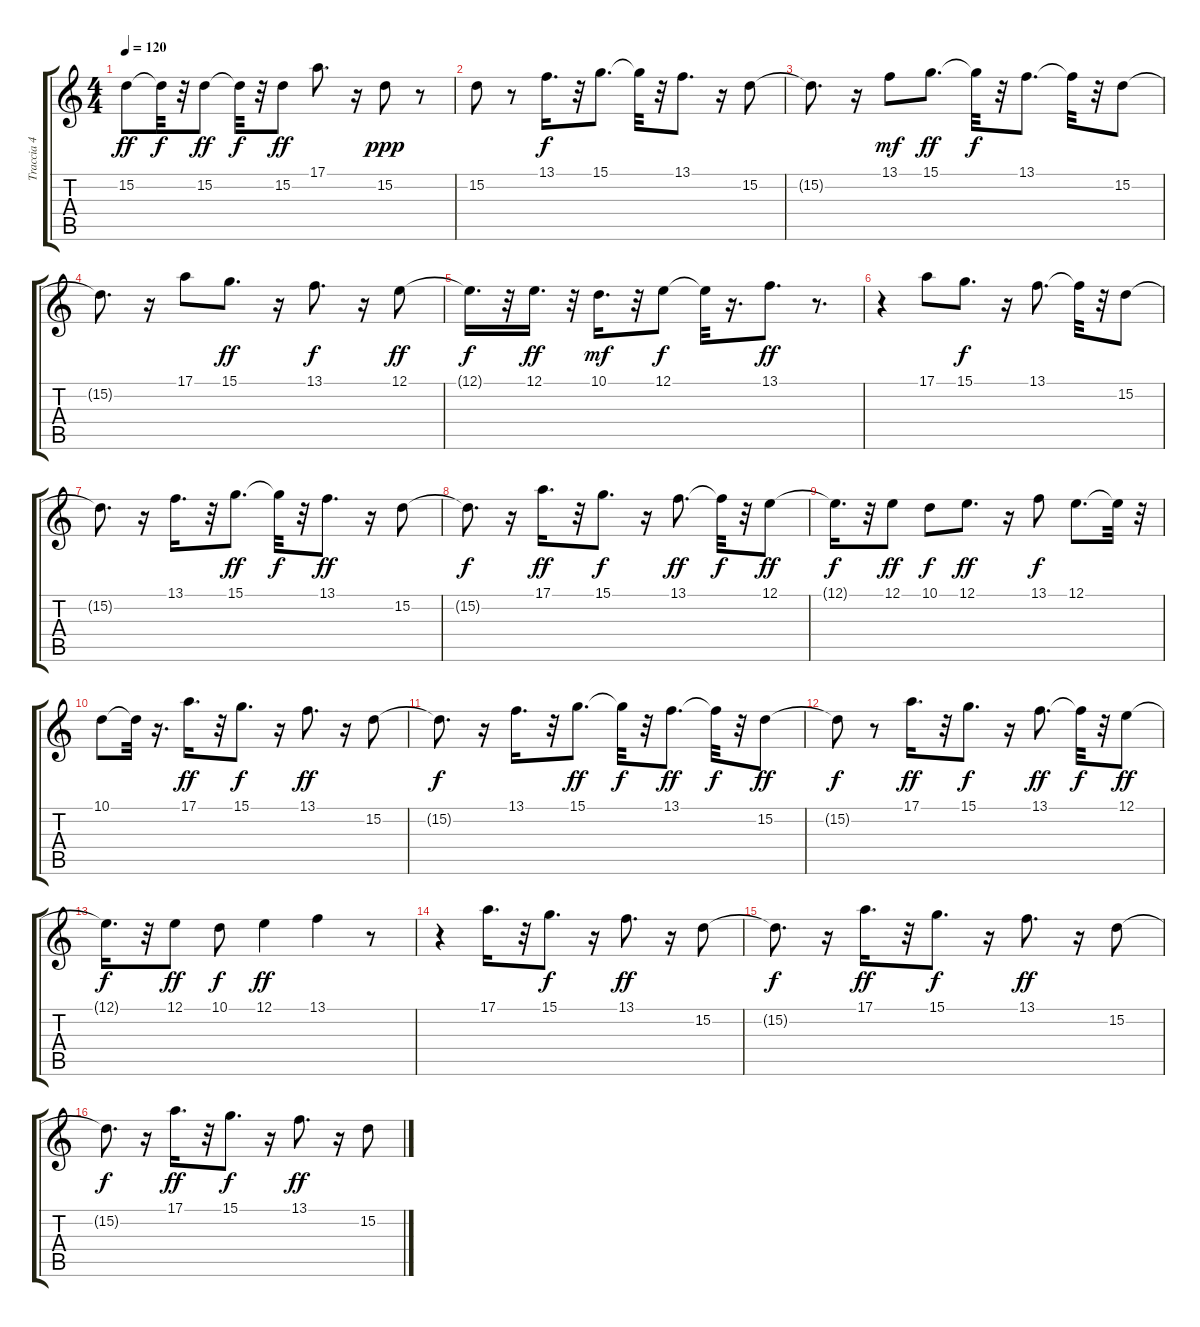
\track ("Traccia 4" "Traccia 4") {instrument lead8bassandlead}
\staff {score tabs}
\tuning (E4 B3 G3 D3 A2 E2) {hide}
\ts (4 4)
\tempo 120
\clef g2
\ks c
15.2.8{dy ff} 15.2{t}.32{dy f} r.32 15.2.8{dy ff} 15.2{t}.32{dy f} r.32 15.2.8{dy ff} 17.1.8{d} r.16 15.2.8{dy ppp} r.8 |
15.2.8 r.8 13.1.16{d dy f} r.32 15.1.8{d} 15.1{t}.32 r.32 13.1.8{d} r.16 15.2.8 |
15.2{t}.8{d} r.16 13.1.8{dy mf} 15.1.8{d dy ff} 15.1{t}.32{dy f} r.32 13.1.8{d} 13.1{t}.32 r.32 15.2.8 |
15.2{t}.8{d} r.16 17.1.8 15.1.8{d dy ff} r.16 13.1.8{d dy f} r.16 12.1.8{dy ff} |
12.1{t}.16{d dy f} r.32 12.1.16{d dy ff} r.32 10.1.16{d dy mf} r.32 12.1.8{dy f} 12.1{t}.32 r.16{d} 13.1.8{d dy ff} r.8{d} |
r.4 17.1.8 15.1.8{d dy f} r.16 13.1.8{d} 13.1{t}.32 r.32 15.2.8 |
15.2{t}.8{d} r.16 13.1.16{d} r.32 15.1.8{d dy ff} 15.1{t}.32{dy f} r.32 13.1.8{d dy ff} r.16 15.2.8 |
15.2{t}.8{d dy f} r.16 17.1.16{d dy ff} r.32 15.1.8{d dy f} r.16 13.1.8{d dy ff} 13.1{t}.32{dy f} r.32 12.1.8{dy ff} |
12.1{t}.16{d dy f} r.32 12.1.8{dy ff} 10.1.8{dy f} 12.1.8{d dy ff} r.16 13.1.8{dy f} 12.1.8{d} 12.1{t}.32 r.32 |
10.1.8 10.1{t}.32 r.16{d} 17.1.16{d dy ff} r.32 15.1.8{d dy f} r.16 13.1.8{d dy ff} r.16 15.2.8 |
15.2{t}.8{d dy f} r.16 13.1.16{d} r.32 15.1.8{d dy ff} 15.1{t}.32{dy f} r.32 13.1.8{d dy ff} 13.1{t}.32{dy f} r.32 15.2.8{dy ff} |
15.2{t}.8{dy f} r.8 17.1.16{d dy ff} r.32 15.1.8{d dy f} r.16 13.1.8{d dy ff} 13.1{t}.32{dy f} r.32 12.1.8{dy ff} |
12.1{t}.16{d dy f} r.32 12.1.8{dy ff} 10.1.8{dy f} 12.1.4{dy ff} 13.1.4 r.8 |
r.4 17.1.16{d} r.32 15.1.8{d dy f} r.16 13.1.8{d dy ff} r.16 15.2.8 |
15.2{t}.8{d dy f} r.16 17.1.16{d dy ff} r.32 15.1.8{d dy f} r.16 13.1.8{d dy ff} r.16 15.2.8 |
15.2{t}.8{d dy f} r.16 17.1.16{d dy ff} r.32 15.1.8{d dy f} r.16 13.1.8{d dy ff} r.16 15.2.8
